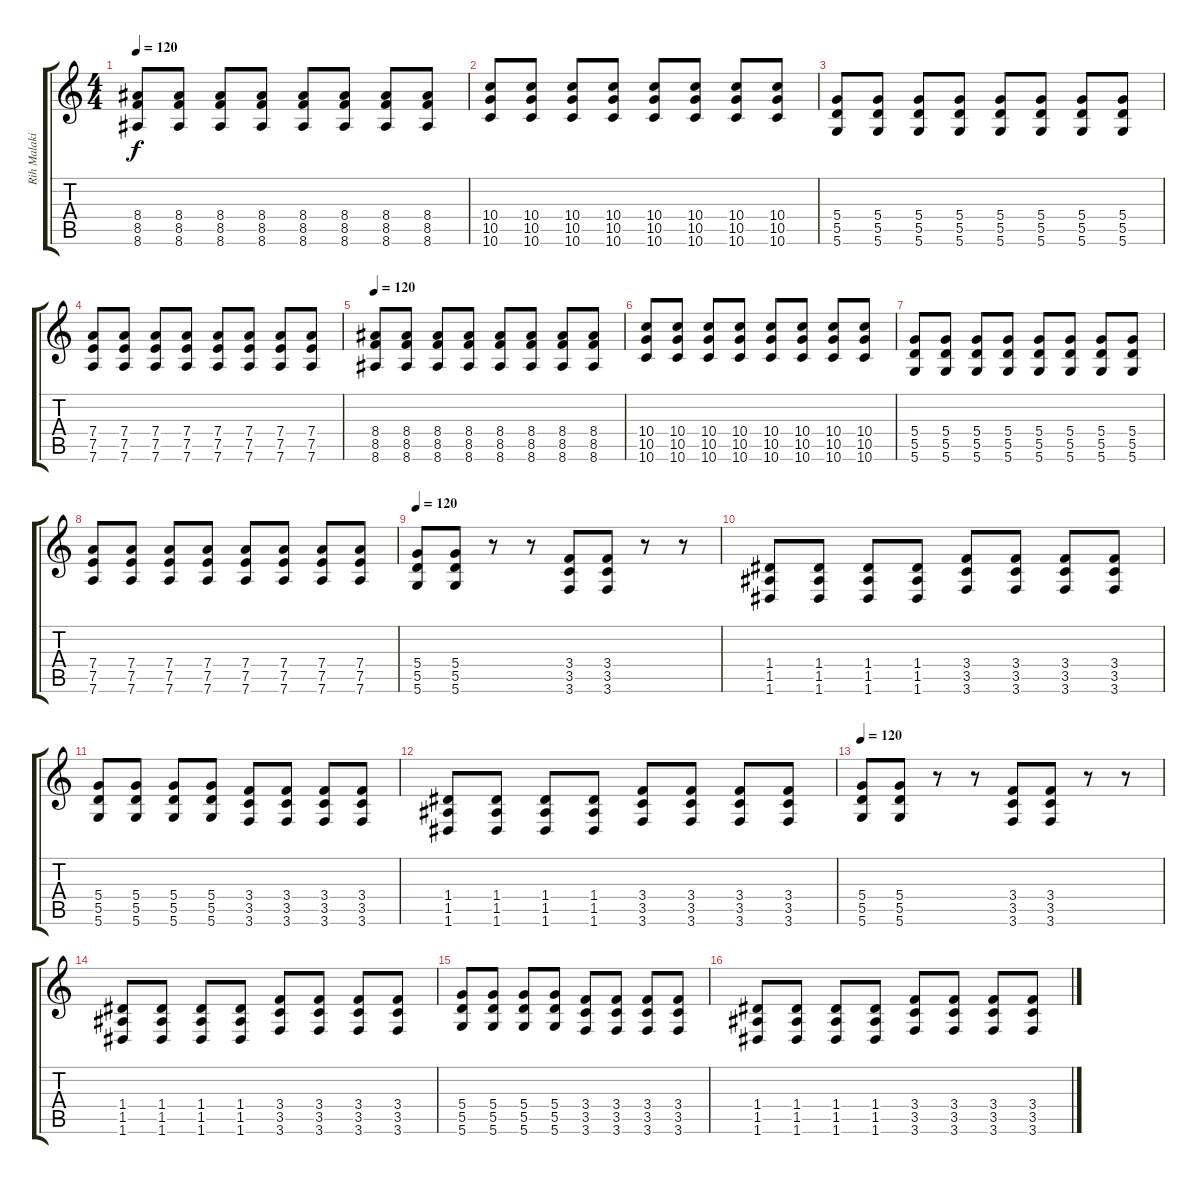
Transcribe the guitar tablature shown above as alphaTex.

\track ("Rih Malakian" "Rih Malaki") {instrument distortionguitar}
\staff {score tabs}
\tuning (E4 B3 G3 D3 A2 D2) {hide}
\ts (4 4)
\tempo 100
\tempo 120
\clef g2
\ks c
(8.4 8.5 8.6).8{dy f instrument distortionguitar} (8.4 8.5 8.6).8 (8.4 8.5 8.6).8 (8.4 8.5 8.6).8 (8.4 8.5 8.6).8 (8.4 8.5 8.6).8 (8.4 8.5 8.6).8 (8.4 8.5 8.6).8 |
(10.4 10.5 10.6).8 (10.4 10.5 10.6).8 (10.4 10.5 10.6).8 (10.4 10.5 10.6).8 (10.4 10.5 10.6).8 (10.4 10.5 10.6).8 (10.4 10.5 10.6).8 (10.4 10.5 10.6).8 |
(5.4 5.5 5.6).8 (5.4 5.5 5.6).8 (5.4 5.5 5.6).8 (5.4 5.5 5.6).8 (5.4 5.5 5.6).8 (5.4 5.5 5.6).8 (5.4 5.5 5.6).8 (5.4 5.5 5.6).8 |
(7.4 7.5 7.6).8 (7.4 7.5 7.6).8 (7.4 7.5 7.6).8 (7.4 7.5 7.6).8 (7.4 7.5 7.6).8 (7.4 7.5 7.6).8 (7.4 7.5 7.6).8 (7.4 7.5 7.6).8 |
\tempo 100
\tempo 120
(8.4 8.5 8.6).8{instrument distortionguitar} (8.4 8.5 8.6).8 (8.4 8.5 8.6).8 (8.4 8.5 8.6).8 (8.4 8.5 8.6).8 (8.4 8.5 8.6).8 (8.4 8.5 8.6).8 (8.4 8.5 8.6).8 |
(10.4 10.5 10.6).8 (10.4 10.5 10.6).8 (10.4 10.5 10.6).8 (10.4 10.5 10.6).8 (10.4 10.5 10.6).8 (10.4 10.5 10.6).8 (10.4 10.5 10.6).8 (10.4 10.5 10.6).8 |
(5.4 5.5 5.6).8 (5.4 5.5 5.6).8 (5.4 5.5 5.6).8 (5.4 5.5 5.6).8 (5.4 5.5 5.6).8 (5.4 5.5 5.6).8 (5.4 5.5 5.6).8 (5.4 5.5 5.6).8 |
(7.4 7.5 7.6).8 (7.4 7.5 7.6).8 (7.4 7.5 7.6).8 (7.4 7.5 7.6).8 (7.4 7.5 7.6).8 (7.4 7.5 7.6).8 (7.4 7.5 7.6).8 (7.4 7.5 7.6).8 |
\tempo 120
(5.4 5.5 5.6).8 (5.4 5.5 5.6).8 r.8 r.8 (3.4 3.5 3.6).8 (3.4 3.5 3.6).8 r.8 r.8 |
(1.4 1.5 1.6).8 (1.4 1.5 1.6).8 (1.4 1.5 1.6).8 (1.4 1.5 1.6).8 (3.4 3.5 3.6).8 (3.4 3.5 3.6).8 (3.4 3.5 3.6).8 (3.4 3.5 3.6).8 |
(5.4 5.5 5.6).8 (5.4 5.5 5.6).8 (5.4 5.5 5.6).8 (5.4 5.5 5.6).8 (3.4 3.5 3.6).8 (3.4 3.5 3.6).8 (3.4 3.5 3.6).8 (3.4 3.5 3.6).8 |
(1.4 1.5 1.6).8 (1.4 1.5 1.6).8 (1.4 1.5 1.6).8 (1.4 1.5 1.6).8 (3.4 3.5 3.6).8 (3.4 3.5 3.6).8 (3.4 3.5 3.6).8 (3.4 3.5 3.6).8 |
\tempo 120
(5.4 5.5 5.6).8 (5.4 5.5 5.6).8 r.8 r.8 (3.4 3.5 3.6).8 (3.4 3.5 3.6).8 r.8 r.8 |
(1.4 1.5 1.6).8 (1.4 1.5 1.6).8 (1.4 1.5 1.6).8 (1.4 1.5 1.6).8 (3.4 3.5 3.6).8 (3.4 3.5 3.6).8 (3.4 3.5 3.6).8 (3.4 3.5 3.6).8 |
(5.4 5.5 5.6).8 (5.4 5.5 5.6).8 (5.4 5.5 5.6).8 (5.4 5.5 5.6).8 (3.4 3.5 3.6).8 (3.4 3.5 3.6).8 (3.4 3.5 3.6).8 (3.4 3.5 3.6).8 |
(1.4 1.5 1.6).8 (1.4 1.5 1.6).8 (1.4 1.5 1.6).8 (1.4 1.5 1.6).8 (3.4 3.5 3.6).8 (3.4 3.5 3.6).8 (3.4 3.5 3.6).8 (3.4 3.5 3.6).8
